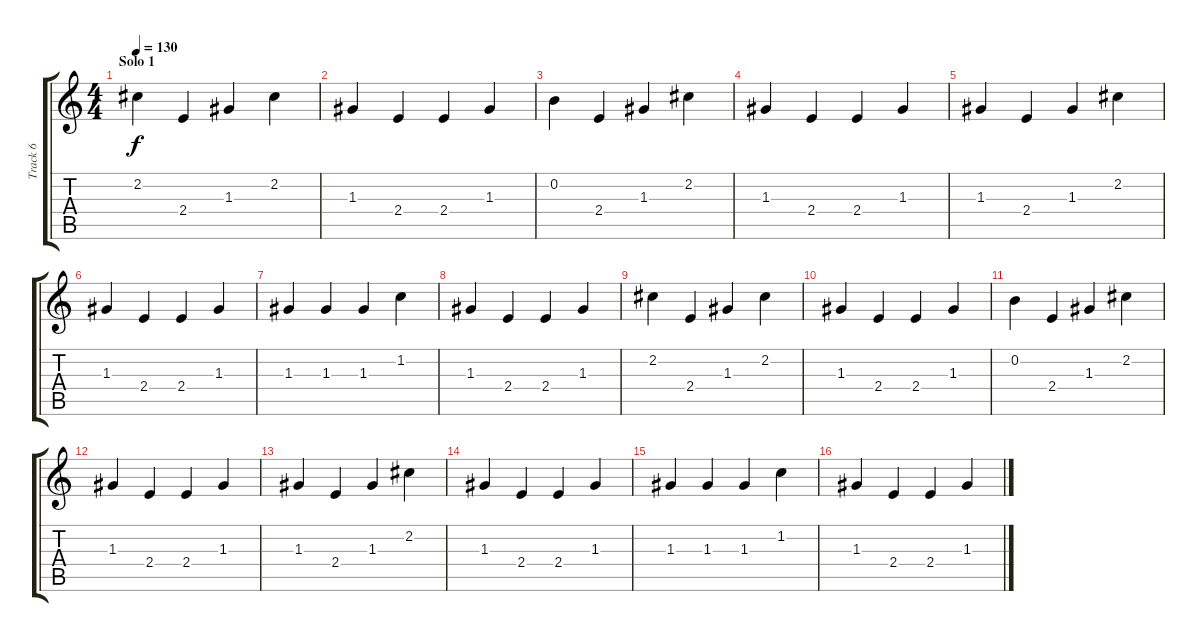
\track ("Track 6" "Track 6") {instrument acousticguitarsteel}
\staff {score tabs}
\tuning (E4 B3 G3 D3 A2 E2) {hide}
\ts (4 4)
\section ("" "Solo 1")
\tempo 130
\clef g2
\ks c
2.2.4{dy f} 2.4.4 1.3.4 2.2.4 |
1.3.4 2.4.4 2.4.4 1.3.4 |
0.2.4 2.4.4 1.3.4 2.2.4 |
1.3.4 2.4.4 2.4.4 1.3.4 |
1.3.4 2.4.4 1.3.4 2.2.4 |
1.3.4 2.4.4 2.4.4 1.3.4 |
1.3.4 1.3.4 1.3.4 1.2.4 |
1.3.4 2.4.4 2.4.4 1.3.4 |
2.2.4 2.4.4 1.3.4 2.2.4 |
1.3.4 2.4.4 2.4.4 1.3.4 |
0.2.4 2.4.4 1.3.4 2.2.4 |
1.3.4 2.4.4 2.4.4 1.3.4 |
1.3.4 2.4.4 1.3.4 2.2.4 |
1.3.4 2.4.4 2.4.4 1.3.4 |
1.3.4 1.3.4 1.3.4 1.2.4 |
1.3.4 2.4.4 2.4.4 1.3.4
